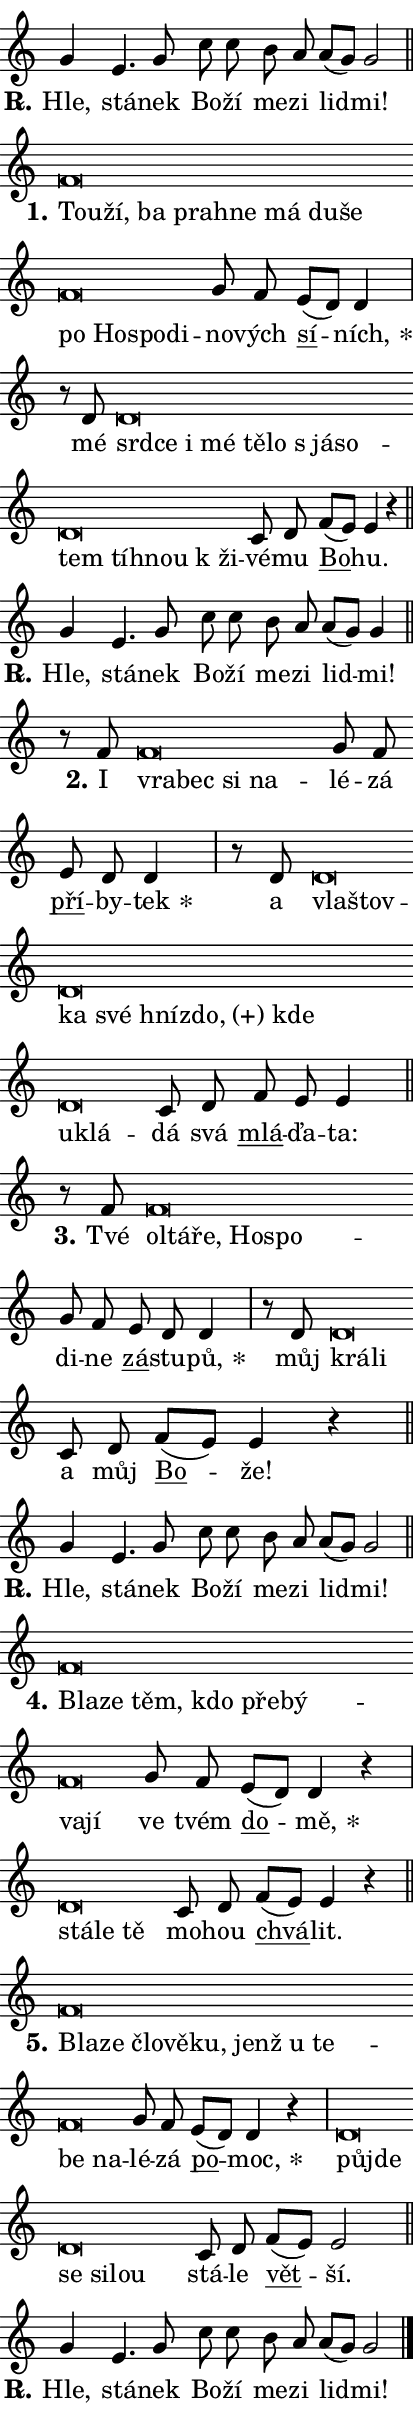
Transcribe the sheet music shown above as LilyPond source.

\version "2.22.1"
\header { tagline = "" }
\paper {
  indent = 0\cm
  top-margin = 0\cm
  right-margin = 0\cm
  bottom-margin = 0\cm
  left-margin = 0\cm
  paper-width = 7\cm
  page-breaking = #ly:one-page-breaking
  system-system-spacing.basic-distance = #11
  score-system-spacing.basic-distance = #11
  ragged-last = ##f
}


%% Author: Thomas Morley
%% https://lists.gnu.org/archive/html/lilypond-user/2020-05/msg00002.html
#(define (line-position grob)
"Returns position of @var[grob} in current system:
   @code{'start}, if at first time-step
   @code{'end}, if at last time-step
   @code{'middle} otherwise
"
  (let* ((col (ly:item-get-column grob))
         (ln (ly:grob-object col 'left-neighbor))
         (rn (ly:grob-object col 'right-neighbor))
         (col-to-check-left (if (ly:grob? ln) ln col))
         (col-to-check-right (if (ly:grob? rn) rn col))
         (break-dir-left
           (and
             (ly:grob-property col-to-check-left 'non-musical #f)
             (ly:item-break-dir col-to-check-left)))
         (break-dir-right
           (and
             (ly:grob-property col-to-check-right 'non-musical #f)
             (ly:item-break-dir col-to-check-right))))
        (cond ((eqv? 1 break-dir-left) 'start)
              ((eqv? -1 break-dir-right) 'end)
              (else 'middle))))

#(define (tranparent-at-line-position vctor)
  (lambda (grob)
  "Relying on @code{line-position} select the relevant enry from @var{vctor}.
Used to determine transparency,"
    (case (line-position grob)
      ((end) (not (vector-ref vctor 0)))
      ((middle) (not (vector-ref vctor 1)))
      ((start) (not (vector-ref vctor 2))))))

noteHeadBreakVisibility =
#(define-music-function (break-visibility)(vector?)
"Makes @code{NoteHead}s transparent relying on @var{break-visibility}"
#{
  \override NoteHead.transparent =
    #(tranparent-at-line-position break-visibility)
#})

#(define delete-ledgers-for-transparent-note-heads
  (lambda (grob)
    "Reads whether a @code{NoteHead} is transparent.
If so this @code{NoteHead} is removed from @code{'note-heads} from
@var{grob}, which is supposed to be @code{LedgerLineSpanner}.
As a result ledgers are not printed for this @code{NoteHead}"
    (let* ((nhds-array (ly:grob-object grob 'note-heads))
           (nhds-list
             (if (ly:grob-array? nhds-array)
                 (ly:grob-array->list nhds-array)
                 '()))
           ;; Relies on the transparent-property being done before
           ;; Staff.LedgerLineSpanner.after-line-breaking is executed.
           ;; This is fragile ...
           (to-keep
             (remove
               (lambda (nhd)
                 (ly:grob-property nhd 'transparent #f))
               nhds-list)))
      ;; TODO find a better method to iterate over grob-arrays, similiar
      ;; to filter/remove etc for lists
      ;; For now rebuilt from scratch
      (set! (ly:grob-object grob 'note-heads)  '())
      (for-each
        (lambda (nhd)
          (ly:pointer-group-interface::add-grob grob 'note-heads nhd))
        to-keep))))

hideNotes = {
  \noteHeadBreakVisibility #begin-of-line-visible
}
unHideNotes = {
  \noteHeadBreakVisibility #all-visible
}

% work-around for resetting accidentals
% https://lilypond.org/doc/v2.23/Documentation/notation/displaying-rhythms#unmetered-music
cadenzaMeasure = {
  \cadenzaOff
  \partial 1024 s1024
  \cadenzaOn
}

#(define-markup-command (accent layout props text) (markup?)
  "Underline accented syllable"
  (interpret-markup layout props
    #{\markup \override #'(offset . 4.3) \underline { #text }#}))

responsum = \markup \concat {
  "R" \hspace #-1.05 \path #0.1 #'((moveto 0 0.07) (lineto 0.9 0.8)) \hspace #0.05 "."
}

\layout {
    \context {
        \Staff
        \remove "Time_signature_engraver"
        \override LedgerLineSpanner.after-line-breaking = #delete-ledgers-for-transparent-note-heads
    }
    \context {
        \Voice {
            \override NoteHead.output-attributes = #'((class . "notehead"))
            \override Hairpin.height = #0.55
        }
    }
    \context {
        \Lyrics {
            \override StanzaNumber.output-attributes = #'((class . "stanzanumber"))
            \override LyricSpace.minimum-distance = #0.9
            \override LyricText.font-name = #"TeX Gyre Schola"
            \override LyricText.font-size = 1
            \override StanzaNumber.font-name = #"TeX Gyre Schola Bold"
            \override StanzaNumber.font-size = 1
        }
    }
}

% magnetic-lyrics.ily
%
%   written by
%     Jean Abou Samra <jean@abou-samra.fr>
%     Werner Lemberg <wl@gnu.org>
%
%   adapted by
%     Jiri Hon <jiri.hon@gmail.com>
%
% Version 2022-Apr-15

% https://www.mail-archive.com/lilypond-user@gnu.org/msg149350.html

#(define (Left_hyphen_pointer_engraver context)
   "Collect syllable-hyphen-syllable occurrences in lyrics and store
them in properties.  This engraver only looks to the left.  For
example, if the lyrics input is @code{foo -- bar}, it does the
following.

@itemize @bullet
@item
Set the @code{text} property of the @code{LyricHyphen} grob between
@q{foo} and @q{bar} to @code{foo}.

@item
Set the @code{left-hyphen} property of the @code{LyricText} grob with
text @q{foo} to the @code{LyricHyphen} grob between @q{foo} and
@q{bar}.
@end itemize

Use this auxiliary engraver in combination with the
@code{lyric-@/text::@/apply-@/magnetic-@/offset!} hook."
   (let ((hyphen #f)
         (text #f))
     (make-engraver
      (acknowledgers
       ((lyric-syllable-interface engraver grob source-engraver)
        (set! text grob)))
      (end-acknowledgers
       ((lyric-hyphen-interface engraver grob source-engraver)
        ;(when (not (grob::has-interface grob 'lyric-space-interface))
          (set! hyphen grob)));)
      ((stop-translation-timestep engraver)
       (when (and text hyphen)
         (ly:grob-set-object! text 'left-hyphen hyphen))
       (set! text #f)
       (set! hyphen #f)))))

#(define (lyric-text::apply-magnetic-offset! grob)
   "If the space between two syllables is less than the value in
property @code{LyricText@/.details@/.squash-threshold}, move the right
syllable to the left so that it gets concatenated with the left
syllable.

Use this function as a hook for
@code{LyricText@/.after-@/line-@/breaking} if the
@code{Left_@/hyphen_@/pointer_@/engraver} is active."
   (let ((hyphen (ly:grob-object grob 'left-hyphen #f)))
     (when hyphen
       (let ((left-text (ly:spanner-bound hyphen LEFT)))
         (when (grob::has-interface left-text 'lyric-syllable-interface)
           (let* ((common (ly:grob-common-refpoint grob left-text X))
                  (this-x-ext (ly:grob-extent grob common X))
                  (left-x-ext
                   (begin
                     ;; Trigger magnetism for left-text.
                     (ly:grob-property left-text 'after-line-breaking)
                     (ly:grob-extent left-text common X)))
                  ;; `delta` is the gap width between two syllables.
                  (delta (- (interval-start this-x-ext)
                            (interval-end left-x-ext)))
                  (details (ly:grob-property grob 'details))
                  (threshold (assoc-get 'squash-threshold details 0.2)))
             (when (< delta threshold)
               (let* (;; We have to manipulate the input text so that
                      ;; ligatures crossing syllable boundaries are not
                      ;; disabled.  For languages based on the Latin
                      ;; script this is essentially a beautification.
                      ;; However, for non-Western scripts it can be a
                      ;; necessity.
                      (lt (ly:grob-property left-text 'text))
                      (rt (ly:grob-property grob 'text))
                      (is-space (grob::has-interface hyphen 'lyric-space-interface))
                      (space (if is-space " " ""))
                      (space-markup (grob-interpret-markup grob " "))
                      (space-size (interval-length (ly:stencil-extent space-markup X)))
                      (extra-delta (if is-space space-size 0))
                      ;; Append new syllable.
                      (ltrt-space (if (and (string? lt) (string? rt))
                                (string-append lt space rt)
                                (make-concat-markup (list lt space rt))))
                      ;; Right-align `ltrt` to the right side.
                      (ltrt-space-markup (grob-interpret-markup
                               grob
                               (make-translate-markup
                                (cons (interval-length this-x-ext) 0)
                                (make-right-align-markup ltrt-space)))))
                 (begin
                   ;; Don't print `left-text`.
                   (ly:grob-set-property! left-text 'stencil #f)
                   ;; Set text and stencil (which holds all collected
                   ;; syllables so far) and shift it to the left.
                   (ly:grob-set-property! grob 'text ltrt-space)
                   (ly:grob-set-property! grob 'stencil ltrt-space-markup)
                   (ly:grob-translate-axis! grob (- (- delta extra-delta)) X))))))))))


#(define (lyric-hyphen::displace-bounds-first grob)
   ;; Make very sure this callback isn't triggered too early.
   (let ((left (ly:spanner-bound grob LEFT))
         (right (ly:spanner-bound grob RIGHT)))
     (ly:grob-property left 'after-line-breaking)
     (ly:grob-property right 'after-line-breaking)
     (ly:lyric-hyphen::print grob)))

squashThreshold = #0.4

\layout {
  \context {
    \Lyrics
    \consists #Left_hyphen_pointer_engraver
    \override LyricText.after-line-breaking =
      #lyric-text::apply-magnetic-offset!
    \override LyricHyphen.stencil = #lyric-hyphen::displace-bounds-first
    \override LyricText.details.squash-threshold = \squashThreshold
    \override LyricHyphen.minimum-distance = 0
    \override LyricHyphen.minimum-length = \squashThreshold
  }
}

squash = \override LyricText.details.squash-threshold = 9999
unSquash = \override LyricText.details.squash-threshold = \squashThreshold

left = \override LyricText.self-alignment-X = #LEFT
unLeft = \revert LyricText.self-alignment-X

starOffset = #(lambda (grob) 
                (let ((x_offset (ly:self-alignment-interface::aligned-on-x-parent grob)))
                  (if (= x_offset 0) 0 (+ x_offset 1.2))))

star = #(define-music-function (syllable)(string?)
"Append star separator at the end of a syllable"
#{
  \once \override LyricText.X-offset = #starOffset
  \lyricmode { \markup {
    #syllable
    \override #'((font-name . "TeX Gyre Schola Bold")) \hspace #0.2 \lower #0.65 \larger "*"
  } }
#})

starAccent = #(define-music-function (syllable)(string?)
"Append star separator at the end of a syllable and make accent"
#{
  \once \override LyricText.X-offset = #starOffset
  \lyricmode { \markup {
    \accent #syllable
    \override #'((font-name . "TeX Gyre Schola Bold")) \hspace #0.2 \lower #0.65 \larger "*"
  } }
#})

breath = #(define-music-function (syllable)(string?)
"Append breathing indicator at the end of a syllable"
#{
  \lyricmode { \markup { #syllable "+" } }
#})

optionalBreath = #(define-music-function (syllable)(string?)
"Append optional breathing indicator at the end of a syllable"
#{
  \lyricmode { \markup { #syllable "(+)" } }
#})


\score {
    <<
        \new Voice = "melody" { \cadenzaOn \key c \major \relative { g'4 e4. g8 \bar "" c c \bar "" b a a[( g)] g2 \cadenzaMeasure \bar "||" \break }
\relative { f'\breve*1/16 \hideNotes \breve*1/16 \bar "" \breve*1/16 \bar "" \breve*1/16 \bar "" \breve*1/16 \bar "" \breve*1/16 \bar "" \breve*1/16 \bar "" \breve*1/16 \bar "" \breve*1/16 \bar "" \breve*1/16 \bar "" \breve*1/16 \breve*1/16 \bar "" \unHideNotes g8 f \bar "" e[( d)] d4 \cadenzaMeasure \bar "|" r8 d8 d\breve*1/16 \hideNotes \breve*1/16 \bar "" \breve*1/16 \bar "" \breve*1/16 \bar "" \breve*1/16 \bar "" \breve*1/16 \bar "" \breve*1/16 \bar "" \breve*1/16 \bar "" \breve*1/16 \bar "" \breve*1/16 \bar "" \breve*1/16 \breve*1/16 \bar "" \unHideNotes c8 d \bar "" f[( e)] e4 r \cadenzaMeasure \bar "||" \break }
\relative { g'4 e4. g8 \bar "" c c \bar "" b a a[( g)] g4 \cadenzaMeasure \bar "||" \break }
\relative { r8 f'8 f\breve*1/16 \hideNotes \breve*1/16 \bar "" \breve*1/16 \breve*1/16 \bar "" \unHideNotes g8 f \bar "" e d d4 \cadenzaMeasure \bar "|" r8 d8 d\breve*1/16 \hideNotes \breve*1/16 \bar "" \breve*1/16 \bar "" \breve*1/16 \bar "" \breve*1/16 \bar "" \breve*1/16 \bar "" \breve*1/16 \bar "" \breve*1/16 \breve*1/16 \bar "" \unHideNotes c8 d \bar "" f e e4 \cadenzaMeasure \bar "||" \break }
\relative { r8 f'8 f\breve*1/16 \hideNotes \breve*1/16 \bar "" \breve*1/16 \bar "" \breve*1/16 \breve*1/16 \bar "" \unHideNotes g8 f \bar "" e d d4 \cadenzaMeasure \bar "|" r8 d8 d\breve*1/16 \hideNotes \breve*1/16 \bar "" \unHideNotes c8 d \bar "" f[( e)] e4 r \cadenzaMeasure \bar "||" \break }
\relative { g'4 e4. g8 \bar "" c c \bar "" b a a[( g)] g2 \cadenzaMeasure \bar "||" \break }
\relative { f'\breve*1/16 \hideNotes \breve*1/16 \bar "" \breve*1/16 \bar "" \breve*1/16 \bar "" \breve*1/16 \bar "" \breve*1/16 \bar "" \breve*1/16 \breve*1/16 \bar "" \unHideNotes g8 f \bar "" e[( d)] d4 r \cadenzaMeasure \bar "|" d\breve*1/16 \hideNotes \breve*1/16 \breve*1/16 \bar "" \unHideNotes c8 d \bar "" f[( e)] e4 r \cadenzaMeasure \bar "||" \break }
\relative { f'\breve*1/16 \hideNotes \breve*1/16 \bar "" \breve*1/16 \bar "" \breve*1/16 \bar "" \breve*1/16 \bar "" \breve*1/16 \bar "" \breve*1/16 \bar "" \breve*1/16 \bar "" \breve*1/16 \breve*1/16 \bar "" \unHideNotes g8 f \bar "" e[( d)] d4 r \cadenzaMeasure \bar "|" d\breve*1/16 \hideNotes \breve*1/16 \bar "" \breve*1/16 \bar "" \breve*1/16 \breve*1/16 \bar "" \unHideNotes c8 d \bar "" f[( e)] e2 \cadenzaMeasure \bar "||" \break }
\relative { g'4 e4. g8 \bar "" c c \bar "" b a a[( g)] g2 \cadenzaMeasure \bar "||" \break } \bar "|." }
        \new Lyrics \lyricsto "melody" { \lyricmode { \set stanza = \responsum
Hle, stá -- nek Bo -- ží me -- zi lid -- mi!
\set stanza = "1."
\left Tou -- \squash ží, ba pra -- hne má du -- še po Ho -- spo -- di -- \unLeft \unSquash no -- vých \markup \accent sí -- \star ních, mé \left srd -- \squash ce i mé tě -- lo "s já" -- so -- tem tíh -- nou "k ži" -- \unLeft \unSquash vé -- mu \markup \accent Bo -- hu.
\set stanza = \responsum
Hle, stá -- nek Bo -- ží me -- zi lid -- mi!
\set stanza = "2."
I \left vra -- \squash bec si na -- \unLeft \unSquash lé -- zá \markup \accent pří -- by -- \star tek a \left vla -- \squash štov -- ka své hníz -- \optionalBreath do, kde u -- klá -- \unLeft \unSquash dá svá \markup \accent mlá -- ďa -- ta:
\set stanza = "3."
Tvé \left ol -- \squash tá -- ře, Ho -- spo -- \unLeft \unSquash di -- ne \markup \accent zá -- stu -- \star pů, můj \left krá -- \squash li \unLeft \unSquash a můj \markup \accent Bo -- že!
\set stanza = \responsum
Hle, stá -- nek Bo -- ží me -- zi lid -- mi!
\set stanza = "4."
\left Bla -- \squash ze těm, kdo pře -- bý -- va -- jí \unLeft \unSquash ve tvém \markup \accent do -- \star mě, \left stá -- \squash le tě \unLeft \unSquash mo -- hou \markup \accent chvá -- lit.
\set stanza = "5."
\left Bla -- \squash ze člo -- vě -- ku, jenž u te -- be na -- \unLeft \unSquash lé -- zá \markup \accent po -- \star moc, \left půj -- \squash de se si -- lou \unLeft \unSquash stá -- le \markup \accent vět -- ší.
\set stanza = \responsum
Hle, stá -- nek Bo -- ží me -- zi lid -- mi! } }
    >>
    \layout {}
}
